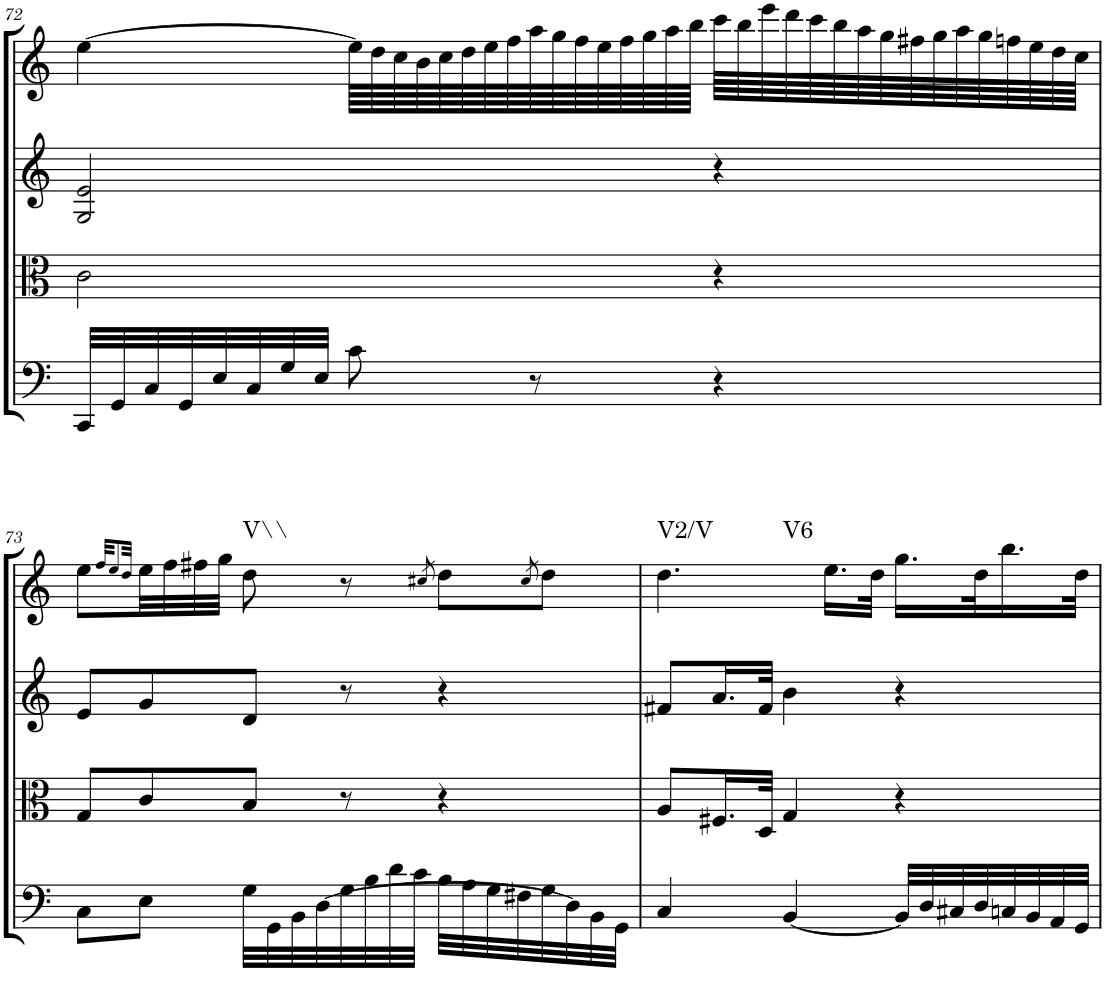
**kern	**kern	**kern	**kern	**harte
*part4	*part3	*part2	*part1	*part1
*staff4	*staff3	*staff2	*staff1	*
*I"Cello	*I"Viola	*I"2nd Violin	*I"1st Violin	*
*	*I'Vla	*I'Vln	*I'Vln	*
!!LO:PB:g=z
*clefG2	*clefC3	*clefG2	*clefG2	*
*k[]	*k[]	*k[]	*k[]	*
*C:	*C:	*C:	*C:	*
*M3/4	*M3/4	*M3/4	*M3/4	*
=72	=72	=72	=72	=72
32CC/LLL	2c\	2G/ 2e/	[4ee\	.
32GG/	.	.	.	.
32C/	.	.	.	.
32GG/	.	.	.	.
32E/	.	.	.	.
32C/	.	.	.	.
32G/	.	.	.	.
32E/JJJ	.	.	.	.
8c\	.	.	64ee\LLLL]	.
.	.	.	64dd\	.
.	.	.	64cc\	.
.	.	.	64b\	.
.	.	.	64cc\	.
.	.	.	64dd\	.
.	.	.	64ee\	.
.	.	.	64ff\	.
8r	.	.	64aa\	.
.	.	.	64gg\	.
.	.	.	64ff\	.
.	.	.	64ee\	.
.	.	.	64ff\	.
.	.	.	64gg\	.
.	.	.	64aa\	.
.	.	.	64bb\JJJJ	.
4r	4r	4r	64ccc\LLLL	.
.	.	.	64bb\	.
.	.	.	64eee\	.
.	.	.	64ddd\	.
.	.	.	64ccc\	.
.	.	.	64bb\	.
.	.	.	64aa\	.
.	.	.	64gg\	.
.	.	.	64ff#X\	.
.	.	.	64gg\	.
.	.	.	64aa\	.
.	.	.	64gg\	.
.	.	.	64ffn\	.
.	.	.	64ee\	.
.	.	.	64dd\	.
.	.	.	64cc\JJJJ	.
!!LO:LB:g=z
=73	=73	=73	=73	=73
8C\L	8G/L	8e/L	8ee\L	.
.	.	.	32qff/KKL	.
.	.	.	8qee/	.
.	.	.	32qdd/Jkk	.
8E\J	8c/	8g/	32ee\LL	.
.	.	.	32ff\	.
.	.	.	32ff#X\	.
.	.	.	32gg\JJJ	.
!	!	!	!	!LO:H:kt=V\\
32G\LLL	8B/J	8d/J	8dd\	N
32GG\	.	.	.	.
32BB\	.	.	.	.
[32D\	.	.	.	.
32G\	8r	8r	8r	.
32B\	.	.	.	.
32d\	.	.	.	.
32c\JJJ	.	.	.	.
.	.	.	8qcc#X/	.
32B\LLL	4r	4r	8dd\L	.
32A\	.	.	.	.
32G\	.	.	.	.
32F#X\	.	.	.	.
.	.	.	8qcc#/	.
32G\	.	.	8dd\J	.
32D\]	.	.	.	.
32BB\	.	.	.	.
32GG\JJJ	.	.	.	.
=74	=74	=74	=74	=74
!	!	!	!	!LO:H:n=1:kt=V2/V
!	!	!	!	!LO:H:n=2:kt=V6
4C/	8A/L	8f#X/L	4.dd\	N N
.	16.F#X/L	16.a/L	.	.
.	32D/JJk	32f#/JJk	.	.
[4BB/	4G/	4b\	.	.
.	.	.	16.ee\LL	.
.	.	.	32dd\JJk	.
32BB/LLL]	4r	4r	16.gg\LL	.
32D/	.	.	.	.
32C#X/	.	.	.	.
32D/	.	.	32dd\K	.
32Cn/	.	.	16.bb\	.
32BB/	.	.	.	.
32AA/	.	.	.	.
32GG/JJJ	.	.	32dd\JJk	.
=	=	=	=	=
*-	*-	*-	*-	*-
